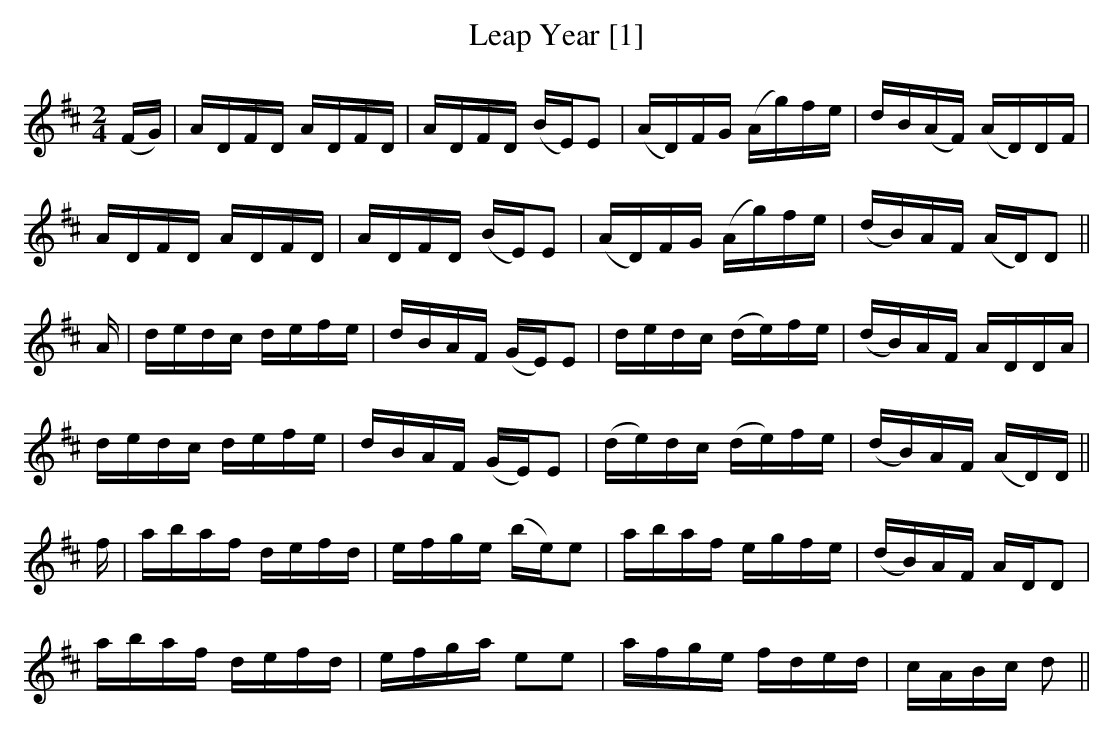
X:1
T:Leap Year [1]
M:2/4
L:1/8
K:D
(F/G/) | A/D/F/D/ A/D/F/D/ | A/D/F/D/ (B/E/)E | (A/D/)F/G/ (A/g/)f/e/ | d/B/(A/F/) (A/D/)D/F/ |
A/D/F/D/ A/D/F/D/ | A/D/F/D/ (B/E/)E | (A/D/)F/G/ (A/g/)f/e/ | (d/B/)A/F/ (A/D/)D ||
A/ | d/e/d/c/ d/e/f/e/ | d/B/A/F/ (G/E/)E | d/e/d/c/ (d/e/)f/e/ | (d/B/)A/F/ A/D/D/A/ |
d/e/d/c/ d/e/f/e/ | d/B/A/F/ (G/E/)E | (d/e/)d/c/ (d/e/)f/e/ | (d/B/)A/F/ (A/D/)D/ ||
f/ | a/b/a/f/ d/e/f/d/ | e/f/g/e/ (b/e/)e | a/b/a/f/ e/g/f/e/ | (d/B/)A/F/ A/D/D |
a/b/a/f/ d/e/f/d/ | e/f/g/a/ ee | a/f/g/e/ f/d/e/d/ | c/A/B/c/ d ||
